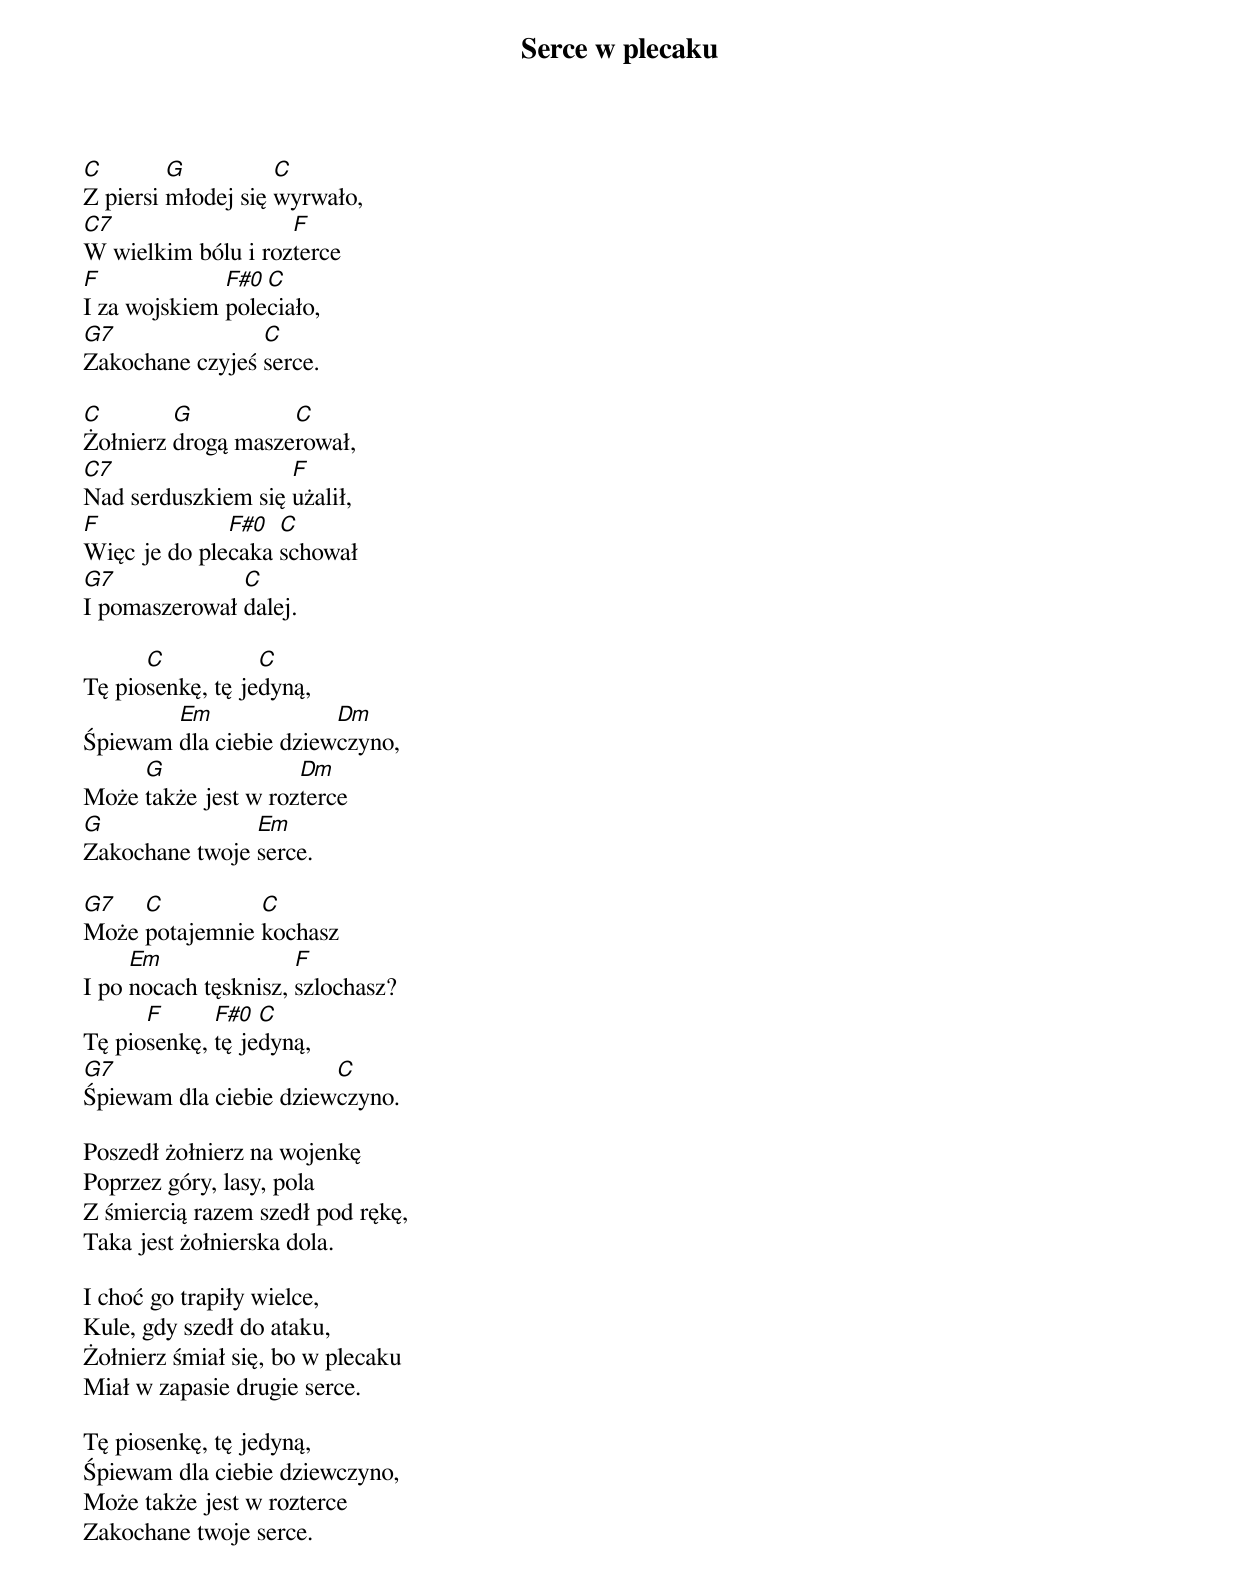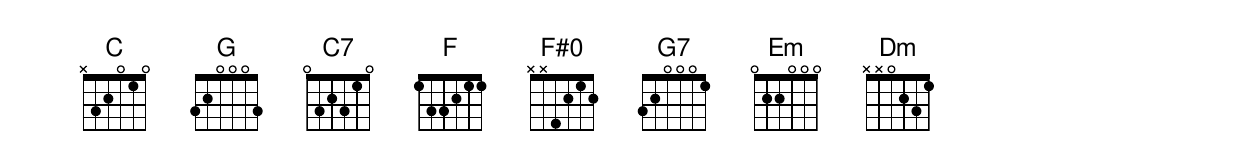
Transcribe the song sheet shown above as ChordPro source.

{title:Serce w plecaku}
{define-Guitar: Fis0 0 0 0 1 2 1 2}

[C]Z piersi [G]młodej się [C]wyrwało,
[C7]W wielkim bólu i roz[F]terce
[F]I za wojskiem [F#0]pole[C]ciało,
[G7]Zakochane czyjeś [C]serce.

[C]Żołnierz [G]drogą masze[C]rował,
[C7]Nad serduszkiem się [F]użalił,
[F]Więc je do ple[F#0]caka [C]schował
[G7]I pomaszerował [C]dalej.

Tę pio[C]senkę, tę je[C]dyną,
Śpiewam [Em]dla ciebie dziew[Dm]czyno,
Może [G]także jest w roz[Dm]terce
[G]Zakochane twoje [Em]serce.

[G7]Może [C]potajemnie [C]kochasz
I po [Em]nocach tęsknisz, [F]szlochasz?
Tę pio[F]senkę, [F#0]tę je[C]dyną,
[G7]Śpiewam dla ciebie dziew[C]czyno.

Poszedł żołnierz na wojenkę
Poprzez góry, lasy, pola
Z śmiercią razem szedł pod rękę,
Taka jest żołnierska dola.

I choć go trapiły wielce,
Kule, gdy szedł do ataku,
Żołnierz śmiał się, bo w plecaku
Miał w zapasie drugie serce.

Tę piosenkę, tę jedyną,
Śpiewam dla ciebie dziewczyno,
Może także jest w rozterce
Zakochane twoje serce.
